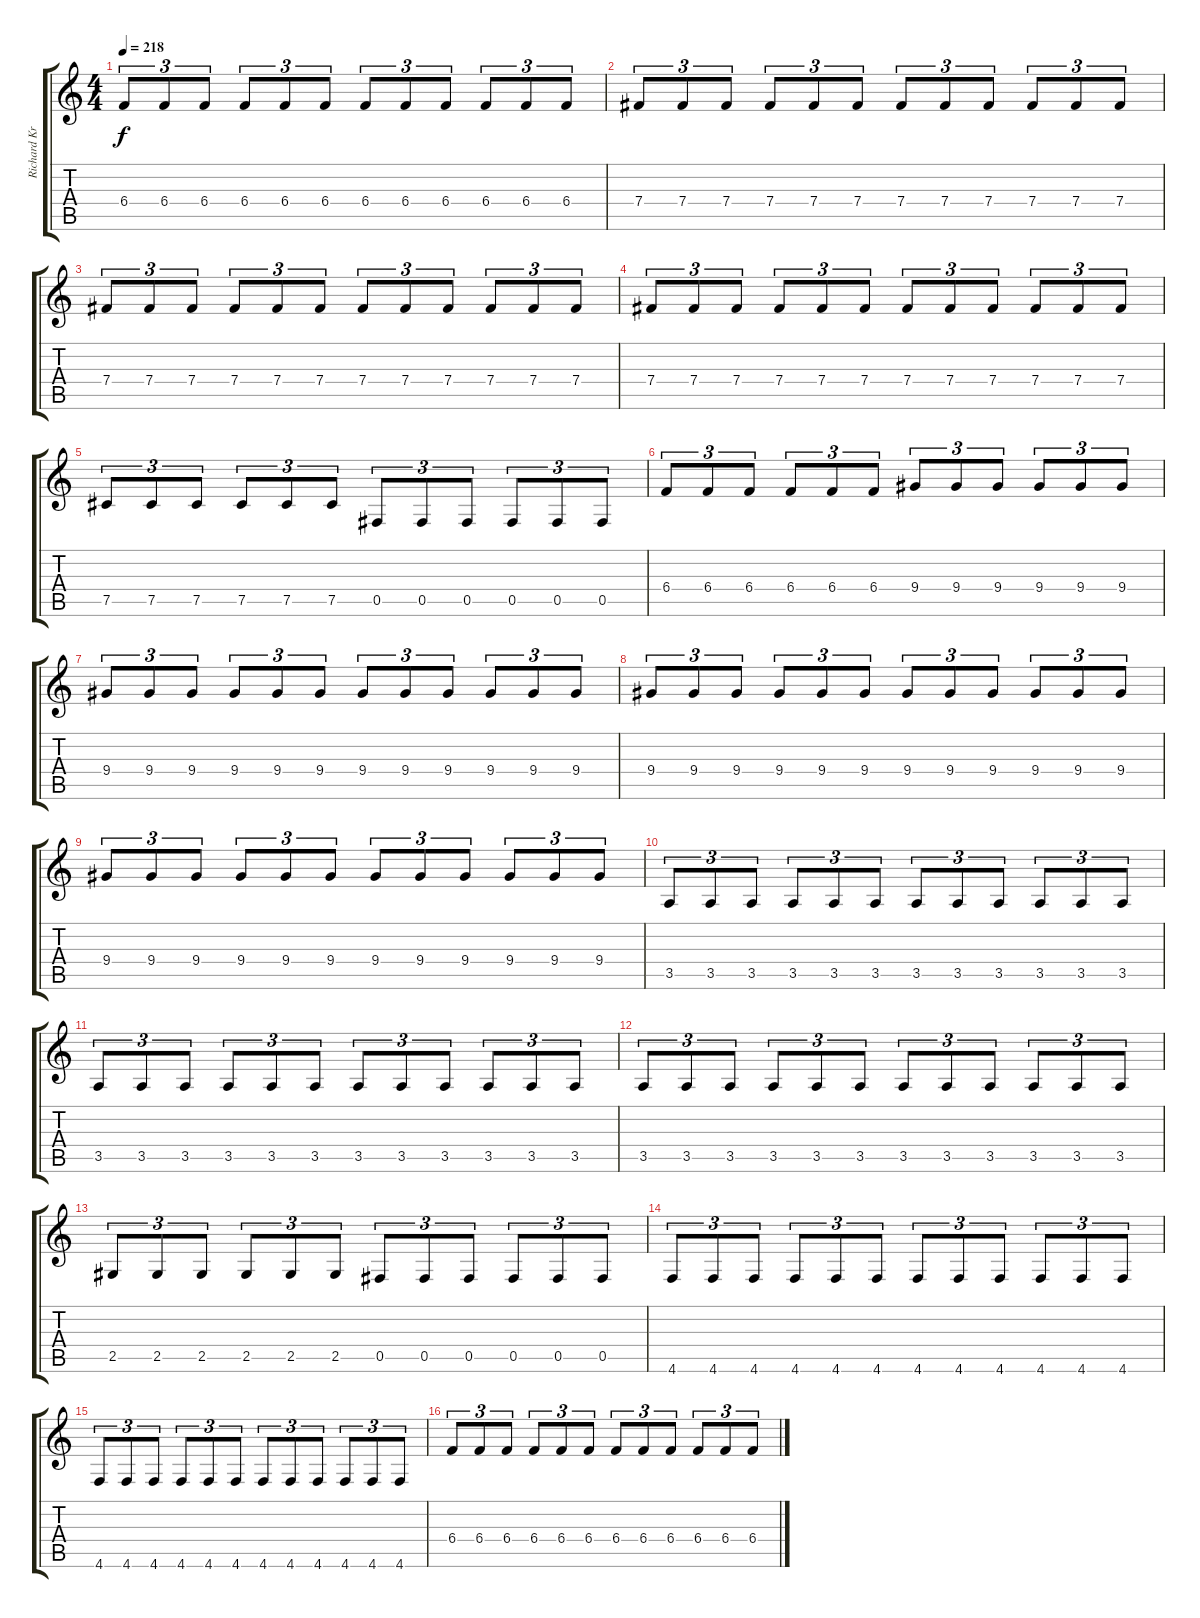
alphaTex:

\track ("Richard Kronheim" "Richard Kr") {instrument distortionguitar}
\staff {score tabs}
\tuning (Db4 Ab3 E3 B2 Gb2 Db2) {hide}
\ts (4 4)
\tempo 218
\clef g2
\ks c
6.4.8{tu (3 2) dy f} 6.4.8{tu (3 2)} 6.4.8{tu (3 2)} 6.4.8{tu (3 2)} 6.4.8{tu (3 2)} 6.4.8{tu (3 2)} 6.4.8{tu (3 2)} 6.4.8{tu (3 2)} 6.4.8{tu (3 2)} 6.4.8{tu (3 2)} 6.4.8{tu (3 2)} 6.4.8{tu (3 2)} |
7.4.8{tu (3 2)} 7.4.8{tu (3 2)} 7.4.8{tu (3 2)} 7.4.8{tu (3 2)} 7.4.8{tu (3 2)} 7.4.8{tu (3 2)} 7.4.8{tu (3 2)} 7.4.8{tu (3 2)} 7.4.8{tu (3 2)} 7.4.8{tu (3 2)} 7.4.8{tu (3 2)} 7.4.8{tu (3 2)} |
7.4.8{tu (3 2)} 7.4.8{tu (3 2)} 7.4.8{tu (3 2)} 7.4.8{tu (3 2)} 7.4.8{tu (3 2)} 7.4.8{tu (3 2)} 7.4.8{tu (3 2)} 7.4.8{tu (3 2)} 7.4.8{tu (3 2)} 7.4.8{tu (3 2)} 7.4.8{tu (3 2)} 7.4.8{tu (3 2)} |
7.4.8{tu (3 2)} 7.4.8{tu (3 2)} 7.4.8{tu (3 2)} 7.4.8{tu (3 2)} 7.4.8{tu (3 2)} 7.4.8{tu (3 2)} 7.4.8{tu (3 2)} 7.4.8{tu (3 2)} 7.4.8{tu (3 2)} 7.4.8{tu (3 2)} 7.4.8{tu (3 2)} 7.4.8{tu (3 2)} |
7.5.8{tu (3 2)} 7.5.8{tu (3 2)} 7.5.8{tu (3 2)} 7.5.8{tu (3 2)} 7.5.8{tu (3 2)} 7.5.8{tu (3 2)} 0.5.8{tu (3 2)} 0.5.8{tu (3 2)} 0.5.8{tu (3 2)} 0.5.8{tu (3 2)} 0.5.8{tu (3 2)} 0.5.8{tu (3 2)} |
6.4.8{tu (3 2)} 6.4.8{tu (3 2)} 6.4.8{tu (3 2)} 6.4.8{tu (3 2)} 6.4.8{tu (3 2)} 6.4.8{tu (3 2)} 9.4.8{tu (3 2)} 9.4.8{tu (3 2)} 9.4.8{tu (3 2)} 9.4.8{tu (3 2)} 9.4.8{tu (3 2)} 9.4.8{tu (3 2)} |
9.4.8{tu (3 2)} 9.4.8{tu (3 2)} 9.4.8{tu (3 2)} 9.4.8{tu (3 2)} 9.4.8{tu (3 2)} 9.4.8{tu (3 2)} 9.4.8{tu (3 2)} 9.4.8{tu (3 2)} 9.4.8{tu (3 2)} 9.4.8{tu (3 2)} 9.4.8{tu (3 2)} 9.4.8{tu (3 2)} |
9.4.8{tu (3 2)} 9.4.8{tu (3 2)} 9.4.8{tu (3 2)} 9.4.8{tu (3 2)} 9.4.8{tu (3 2)} 9.4.8{tu (3 2)} 9.4.8{tu (3 2)} 9.4.8{tu (3 2)} 9.4.8{tu (3 2)} 9.4.8{tu (3 2)} 9.4.8{tu (3 2)} 9.4.8{tu (3 2)} |
9.4.8{tu (3 2)} 9.4.8{tu (3 2)} 9.4.8{tu (3 2)} 9.4.8{tu (3 2)} 9.4.8{tu (3 2)} 9.4.8{tu (3 2)} 9.4.8{tu (3 2)} 9.4.8{tu (3 2)} 9.4.8{tu (3 2)} 9.4.8{tu (3 2)} 9.4.8{tu (3 2)} 9.4.8{tu (3 2)} |
3.5.8{tu (3 2)} 3.5.8{tu (3 2)} 3.5.8{tu (3 2)} 3.5.8{tu (3 2)} 3.5.8{tu (3 2)} 3.5.8{tu (3 2)} 3.5.8{tu (3 2)} 3.5.8{tu (3 2)} 3.5.8{tu (3 2)} 3.5.8{tu (3 2)} 3.5.8{tu (3 2)} 3.5.8{tu (3 2)} |
3.5.8{tu (3 2)} 3.5.8{tu (3 2)} 3.5.8{tu (3 2)} 3.5.8{tu (3 2)} 3.5.8{tu (3 2)} 3.5.8{tu (3 2)} 3.5.8{tu (3 2)} 3.5.8{tu (3 2)} 3.5.8{tu (3 2)} 3.5.8{tu (3 2)} 3.5.8{tu (3 2)} 3.5.8{tu (3 2)} |
3.5.8{tu (3 2)} 3.5.8{tu (3 2)} 3.5.8{tu (3 2)} 3.5.8{tu (3 2)} 3.5.8{tu (3 2)} 3.5.8{tu (3 2)} 3.5.8{tu (3 2)} 3.5.8{tu (3 2)} 3.5.8{tu (3 2)} 3.5.8{tu (3 2)} 3.5.8{tu (3 2)} 3.5.8{tu (3 2)} |
2.5.8{tu (3 2)} 2.5.8{tu (3 2)} 2.5.8{tu (3 2)} 2.5.8{tu (3 2)} 2.5.8{tu (3 2)} 2.5.8{tu (3 2)} 0.5.8{tu (3 2)} 0.5.8{tu (3 2)} 0.5.8{tu (3 2)} 0.5.8{tu (3 2)} 0.5.8{tu (3 2)} 0.5.8{tu (3 2)} |
4.6.8{tu (3 2)} 4.6.8{tu (3 2)} 4.6.8{tu (3 2)} 4.6.8{tu (3 2)} 4.6.8{tu (3 2)} 4.6.8{tu (3 2)} 4.6.8{tu (3 2)} 4.6.8{tu (3 2)} 4.6.8{tu (3 2)} 4.6.8{tu (3 2)} 4.6.8{tu (3 2)} 4.6.8{tu (3 2)} |
4.6.8{tu (3 2)} 4.6.8{tu (3 2)} 4.6.8{tu (3 2)} 4.6.8{tu (3 2)} 4.6.8{tu (3 2)} 4.6.8{tu (3 2)} 4.6.8{tu (3 2)} 4.6.8{tu (3 2)} 4.6.8{tu (3 2)} 4.6.8{tu (3 2)} 4.6.8{tu (3 2)} 4.6.8{tu (3 2)} |
6.4.8{tu (3 2)} 6.4.8{tu (3 2)} 6.4.8{tu (3 2)} 6.4.8{tu (3 2)} 6.4.8{tu (3 2)} 6.4.8{tu (3 2)} 6.4.8{tu (3 2)} 6.4.8{tu (3 2)} 6.4.8{tu (3 2)} 6.4.8{tu (3 2)} 6.4.8{tu (3 2)} 6.4.8{tu (3 2)}
